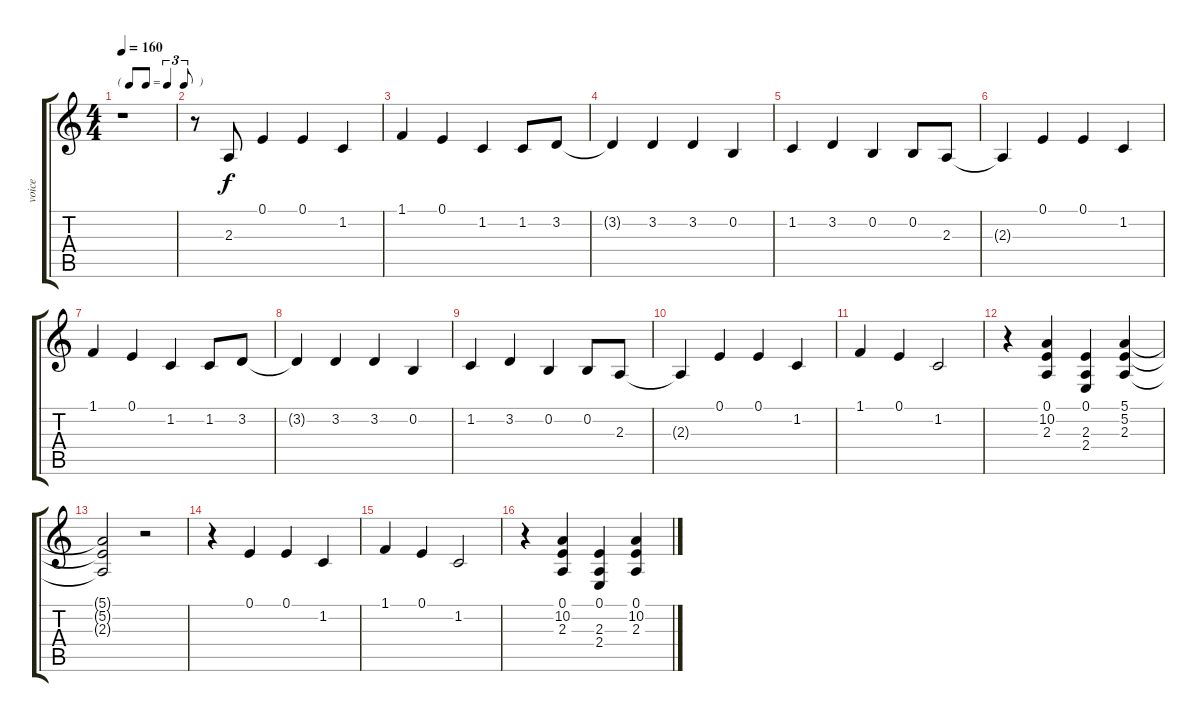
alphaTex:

\track ("voice" "voice") {instrument lead1square}
\staff {score tabs}
\tuning (E4 B3 G3 D3 A2 E2) {hide}
\ts (4 4)
\tf triplet8th
\tempo 160
\clef g2
\ks c
r.1{dy f} |
r.8 2.3.8 0.1.4 0.1.4 1.2.4 |
1.1.4 0.1.4 1.2.4 1.2.8 3.2.8 |
3.2{t}.4 3.2.4 3.2.4 0.2.4 |
1.2.4 3.2.4 0.2.4 0.2.8 2.3.8 |
2.3{t}.4 0.1.4 0.1.4 1.2.4 |
1.1.4 0.1.4 1.2.4 1.2.8 3.2.8 |
3.2{t}.4 3.2.4 3.2.4 0.2.4 |
1.2.4 3.2.4 0.2.4 0.2.8 2.3.8 |
2.3{t}.4 0.1.4 0.1.4 1.2.4 |
1.1.4 0.1.4 1.2.2 |
r.4 (0.1 10.2 2.3).4 (0.1 2.3 2.4).4 (5.1 5.2 2.3).4 |
(5.1{t} 5.2{t} 2.3{t}).2 r.2 |
r.4 0.1.4 0.1.4 1.2.4 |
1.1.4 0.1.4 1.2.2 |
r.4 (0.1 10.2 2.3).4 (0.1 2.3 2.4).4 (0.1 10.2 2.3).4
